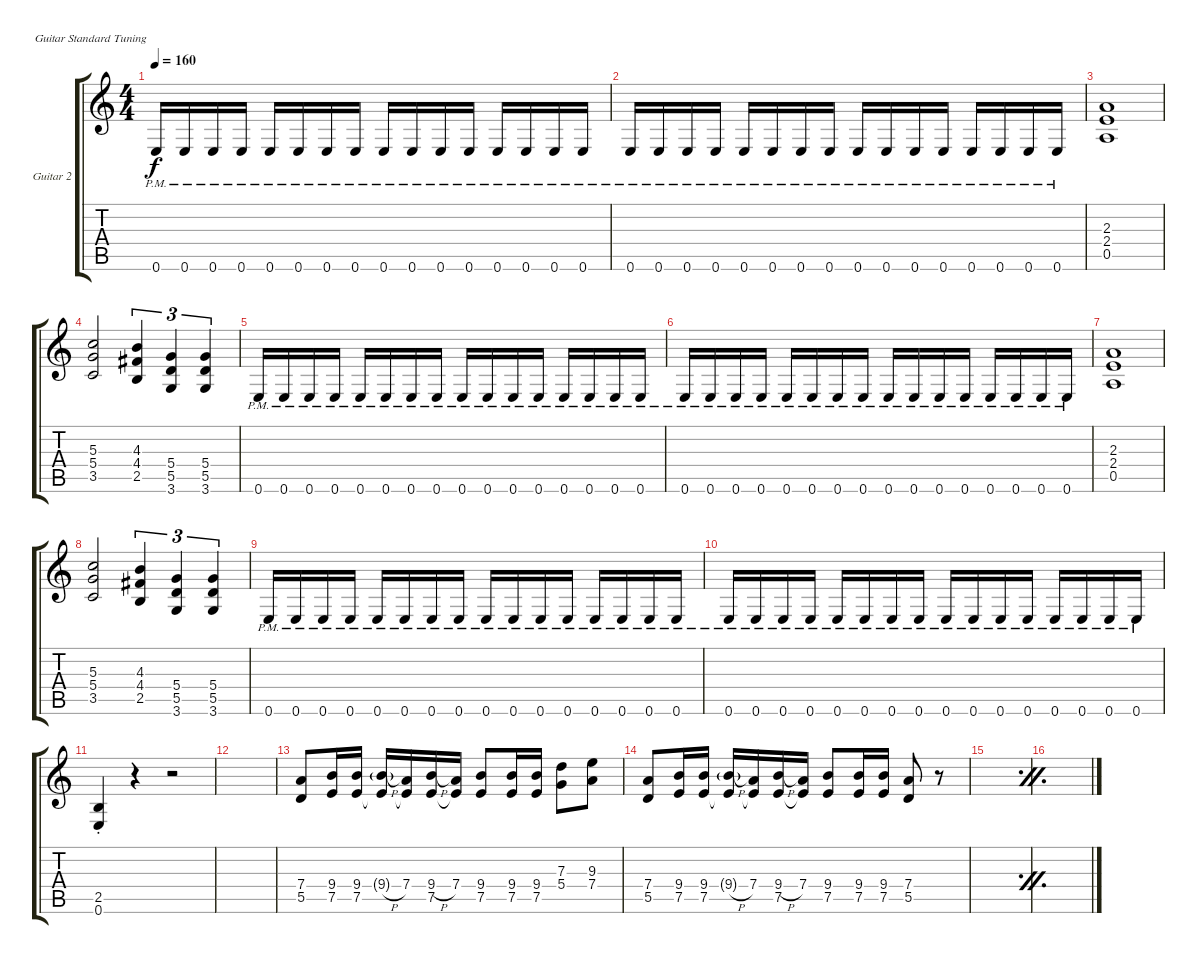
\bracketExtendMode groupsimilarinstruments
\firstSystemTrackNameOrientation horizontal
\otherSystemsTrackNameOrientation horizontal
\track ("Guitar 2" "Guitar 2") {instrument overdrivenguitar}
\staff {score tabs}
\tuning (E4 B3 G3 D3 A2 E2)
\ts (4 4)
\tempo 160
\clef g2
\ks c
0.6{pm}.16{dy f} 0.6{pm}.16 0.6{pm}.16 0.6{pm}.16 0.6{pm}.16 0.6{pm}.16 0.6{pm}.16 0.6{pm}.16 0.6{pm}.16 0.6{pm}.16 0.6{pm}.16 0.6{pm}.16 0.6{pm}.16 0.6{pm}.16 0.6{pm}.16 0.6{pm}.16 |
0.6{pm}.16 0.6{pm}.16 0.6{pm}.16 0.6{pm}.16 0.6{pm}.16 0.6{pm}.16 0.6{pm}.16 0.6{pm}.16 0.6{pm}.16 0.6{pm}.16 0.6{pm}.16 0.6{pm}.16 0.6{pm}.16 0.6{pm}.16 0.6{pm}.16 0.6{pm}.16 |
(2.3 2.4 0.5).1 |
(5.3 5.4 3.5).2 (4.3 4.4 2.5).4{tu (3 2)} (5.4 5.5 3.6).4{tu (3 2)} (5.4 5.5 3.6).4{tu (3 2)} |
0.6{pm}.16 0.6{pm}.16 0.6{pm}.16 0.6{pm}.16 0.6{pm}.16 0.6{pm}.16 0.6{pm}.16 0.6{pm}.16 0.6{pm}.16 0.6{pm}.16 0.6{pm}.16 0.6{pm}.16 0.6{pm}.16 0.6{pm}.16 0.6{pm}.16 0.6{pm}.16 |
0.6{pm}.16 0.6{pm}.16 0.6{pm}.16 0.6{pm}.16 0.6{pm}.16 0.6{pm}.16 0.6{pm}.16 0.6{pm}.16 0.6{pm}.16 0.6{pm}.16 0.6{pm}.16 0.6{pm}.16 0.6{pm}.16 0.6{pm}.16 0.6{pm}.16 0.6{pm}.16 |
(2.3 2.4 0.5).1 |
(5.3 5.4 3.5).2 (4.3 4.4 2.5).4{tu (3 2)} (5.4 5.5 3.6).4{tu (3 2)} (5.4 5.5 3.6).4{tu (3 2)} |
0.6{pm}.16 0.6{pm}.16 0.6{pm}.16 0.6{pm}.16 0.6{pm}.16 0.6{pm}.16 0.6{pm}.16 0.6{pm}.16 0.6{pm}.16 0.6{pm}.16 0.6{pm}.16 0.6{pm}.16 0.6{pm}.16 0.6{pm}.16 0.6{pm}.16 0.6{pm}.16 |
0.6{pm}.16 0.6{pm}.16 0.6{pm}.16 0.6{pm}.16 0.6{pm}.16 0.6{pm}.16 0.6{pm}.16 0.6{pm}.16 0.6{pm}.16 0.6{pm}.16 0.6{pm}.16 0.6{pm}.16 0.6{pm}.16 0.6{pm}.16 0.6{pm}.16 0.6{pm}.16 |
(2.5{st} 0.6{st}).4 r.4 r.2 |
|
(7.4 5.5).8 (9.4 7.5).16 (9.4 7.5).16 (9.4{h g} 7.5{t}).16 (7.4 7.5{t}).16 (9.4{h} 7.5).16 (7.4 7.5{t}).16 (9.4 7.5).8 (9.4 7.5).16 (9.4 7.5).16 (7.3 5.4).8 (9.3 7.4).8 |
(7.4 5.5).8 (9.4 7.5).16 (9.4 7.5).16 (9.4{h g} 7.5{t}).16 (7.4 7.5{t}).16 (9.4{h} 7.5).16 (7.4 7.5{t}).16 (9.4 7.5).8 (9.4 7.5).16 (9.4 7.5).16 (7.4 5.5).8 r.8 |
\simile firstofdouble
|
\simile secondofdouble
